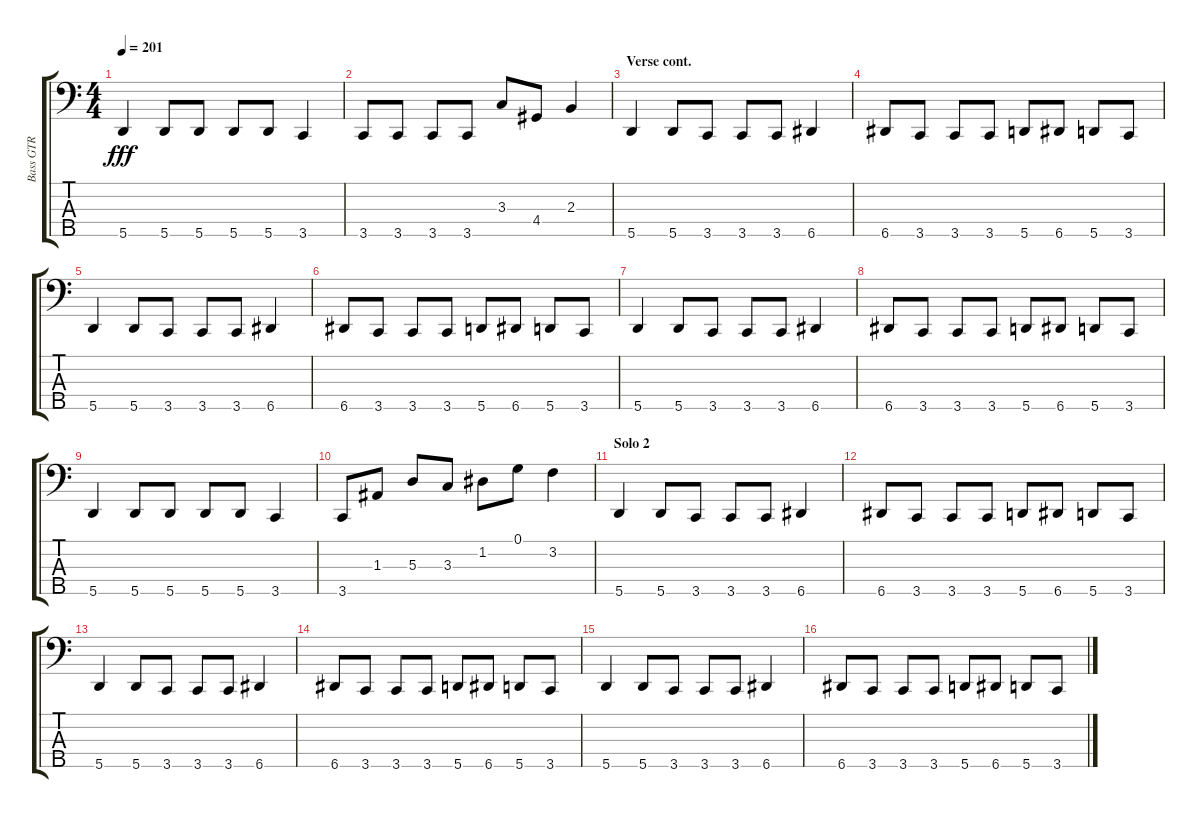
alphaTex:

\track ("Bass GTR" "Bass GTR") {instrument electricbassfinger}
\staff {score tabs}
\tuning (G2 D2 A1 E1 A0) {hide}
\ts (4 4)
\tempo 201
\clef f4
\ks aminor
5.5.4{dy fff} 5.5.8 5.5.8 5.5.8 5.5.8 3.5.4 |
3.5.8 3.5.8 3.5.8 3.5.8 3.3.8 4.4.8 2.3.4 |
\section ("" "Verse cont.")
5.5.4 5.5.8 3.5.8 3.5.8 3.5.8 6.5.4 |
6.5.8 3.5.8 3.5.8 3.5.8 5.5.8 6.5.8 5.5.8 3.5.8 |
5.5.4 5.5.8 3.5.8 3.5.8 3.5.8 6.5.4 |
6.5.8 3.5.8 3.5.8 3.5.8 5.5.8 6.5.8 5.5.8 3.5.8 |
5.5.4 5.5.8 3.5.8 3.5.8 3.5.8 6.5.4 |
6.5.8 3.5.8 3.5.8 3.5.8 5.5.8 6.5.8 5.5.8 3.5.8 |
5.5.4 5.5.8 5.5.8 5.5.8 5.5.8 3.5.4 |
3.5.8 1.3.8 5.3.8 3.3.8 1.2.8 0.1.8 3.2.4 |
\section ("" "Solo 2")
5.5.4 5.5.8 3.5.8 3.5.8 3.5.8 6.5.4 |
6.5.8 3.5.8 3.5.8 3.5.8 5.5.8 6.5.8 5.5.8 3.5.8 |
5.5.4 5.5.8 3.5.8 3.5.8 3.5.8 6.5.4 |
6.5.8 3.5.8 3.5.8 3.5.8 5.5.8 6.5.8 5.5.8 3.5.8 |
5.5.4 5.5.8 3.5.8 3.5.8 3.5.8 6.5.4 |
6.5.8 3.5.8 3.5.8 3.5.8 5.5.8 6.5.8 5.5.8 3.5.8
